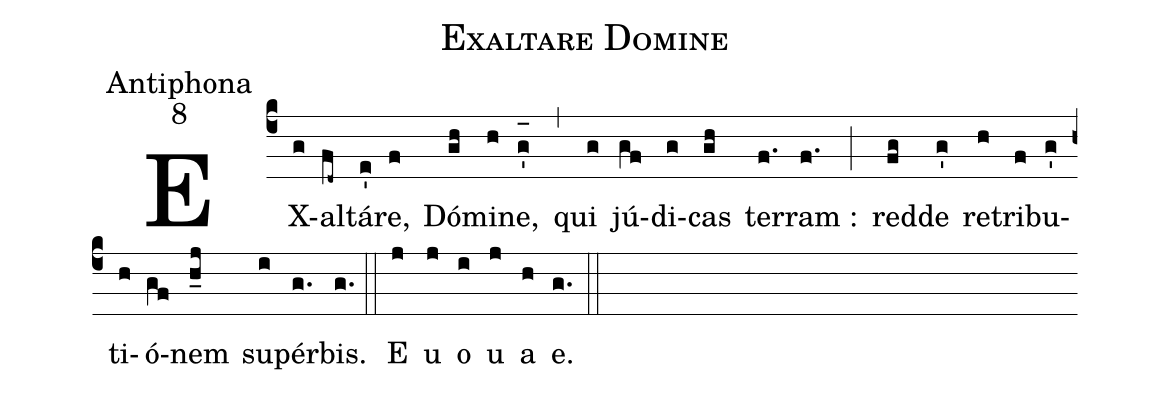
name:Exaltare Domine;
office-part:Antiphona;
mode:8;
%%
(c4) EX(g)al(fd~)tá(e')re,(f) Dó(gh)mi(h)ne,(g'_[oh:h]) (,) qui(g) jú(gf)di(g)cas(gh) ter(f.)ram :(f.) (;) red(fg)de(g') re(h)tri(f)bu(g')ti(h)ó(gf)nem(h_j) su(i)pér(g.)bis.(g.) (::) <eu>E(j) u(j) o(i) u(j) a(h) e.</eu>(g.) (::)
